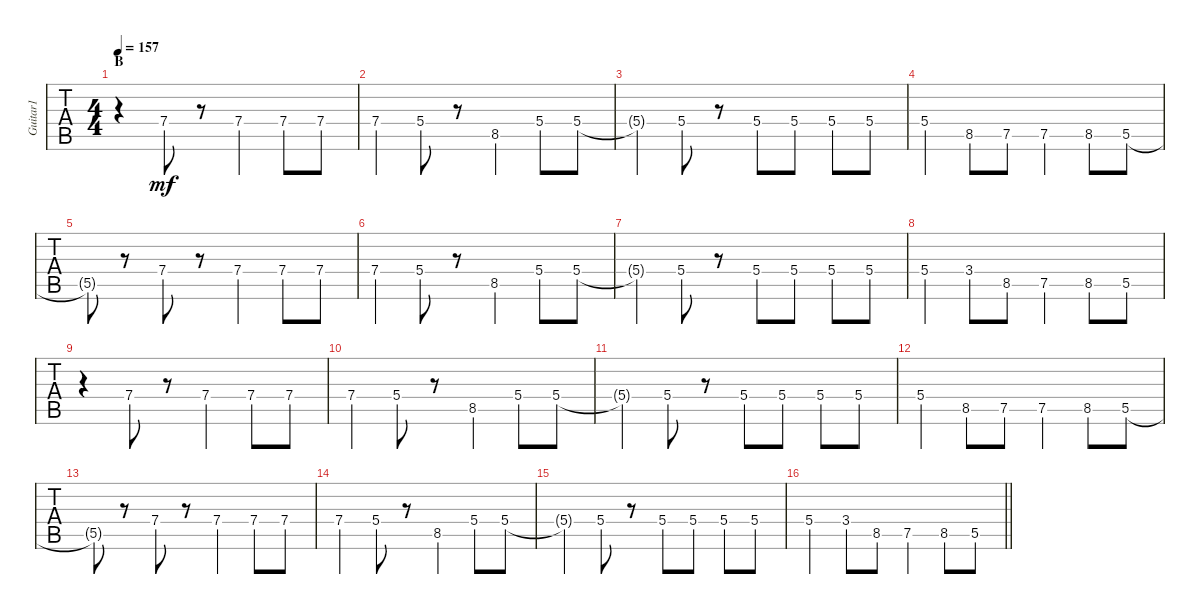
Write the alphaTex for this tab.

\track ("Guitar1" "Guitar1") {instrument overdrivenguitar}
\staff {tabs}
\tuning (E4 B3 G3 D3 A2 D2) {hide}
\ts (4 4)
\section ("" "B")
\tempo 157
\clef g2
\ks c
r.4{dy f} 7.4.8{dy mf} r.8 7.4.4 7.4.8 7.4.8 |
7.4.4 5.4.8 r.8 8.5.4 5.4.8 5.4.8 |
5.4{t}.4 5.4.8 r.8 5.4.8 5.4.8 5.4.8 5.4.8 |
5.4.4 8.5.8 7.5.8 7.5.4 8.5.8 5.5.8 |
5.5{t}.8 r.8 7.4.8 r.8 7.4.4 7.4.8 7.4.8 |
7.4.4 5.4.8 r.8 8.5.4 5.4.8 5.4.8 |
5.4{t}.4 5.4.8 r.8 5.4.8 5.4.8 5.4.8 5.4.8 |
5.4.4 3.4.8 8.5.8 7.5.4 8.5.8 5.5.8 |
r.4 7.4.8 r.8 7.4.4 7.4.8 7.4.8 |
7.4.4 5.4.8 r.8 8.5.4 5.4.8 5.4.8 |
5.4{t}.4 5.4.8 r.8 5.4.8 5.4.8 5.4.8 5.4.8 |
5.4.4 8.5.8 7.5.8 7.5.4 8.5.8 5.5.8 |
5.5{t}.8 r.8 7.4.8 r.8 7.4.4 7.4.8 7.4.8 |
7.4.4 5.4.8 r.8 8.5.4 5.4.8 5.4.8 |
5.4{t}.4 5.4.8 r.8 5.4.8 5.4.8 5.4.8 5.4.8 |
\barLineRight lightlight
5.4.4 3.4.8 8.5.8 7.5.4 8.5.8 5.5.8
